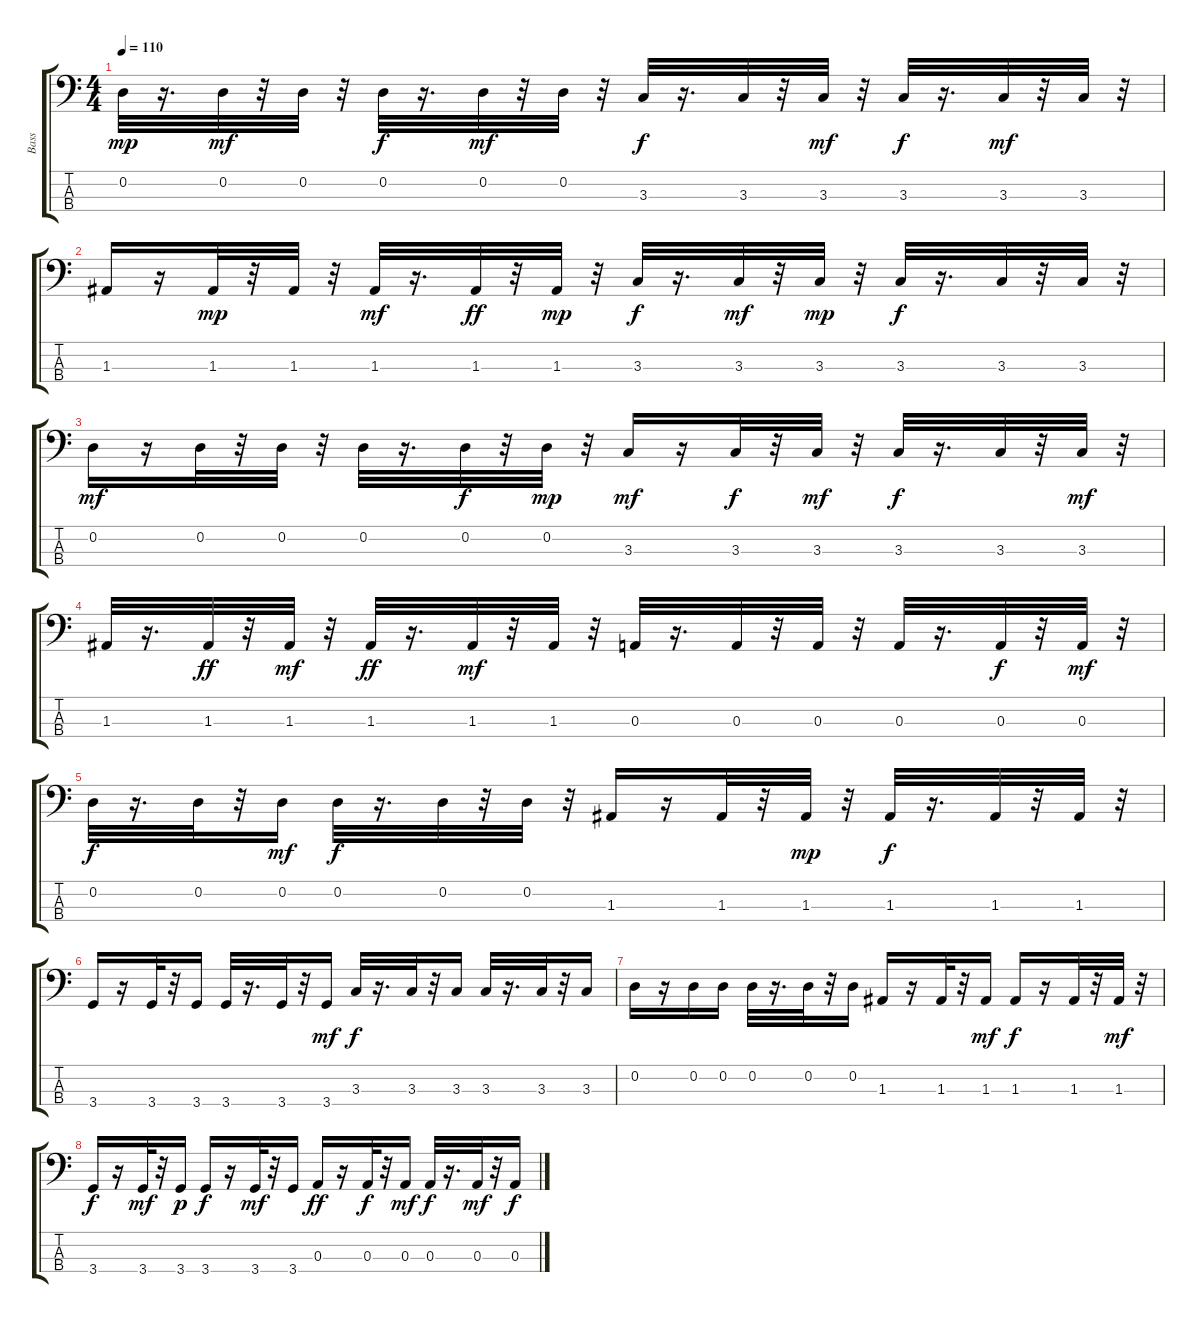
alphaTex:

\track ("Bass" "Bass") {instrument electricbassfinger}
\staff {score tabs}
\tuning (G2 D2 A1 E1) {hide}
\ts (4 4)
\tempo 110
\clef f4
\ks c
0.2.32{dy mp} r.16{d} 0.2.32{dy mf} r.32 0.2.32 r.32 0.2.32{dy f} r.16{d} 0.2.32{dy mf} r.32 0.2.32 r.32 3.3.32{dy f} r.16{d} 3.3.32 r.32 3.3.32{dy mf} r.32 3.3.32{dy f} r.16{d} 3.3.32{dy mf} r.32 3.3.32 r.32 |
1.3.16 r.16 1.3.32{dy mp} r.32 1.3.32 r.32 1.3.32{dy mf} r.16{d} 1.3.32{dy ff} r.32 1.3.32{dy mp} r.32 3.3.32{dy f} r.16{d} 3.3.32{dy mf} r.32 3.3.32{dy mp} r.32 3.3.32{dy f} r.16{d} 3.3.32 r.32 3.3.32 r.32 |
0.2.16{dy mf} r.16 0.2.32 r.32 0.2.32 r.32 0.2.32 r.16{d} 0.2.32{dy f} r.32 0.2.32{dy mp} r.32 3.3.16{dy mf} r.16 3.3.32{dy f} r.32 3.3.32{dy mf} r.32 3.3.32{dy f} r.16{d} 3.3.32 r.32 3.3.32{dy mf} r.32 |
1.3.32 r.16{d} 1.3.32{dy ff} r.32 1.3.32{dy mf} r.32 1.3.32{dy ff} r.16{d} 1.3.32{dy mf} r.32 1.3.32 r.32 0.3.32 r.16{d} 0.3.32 r.32 0.3.32 r.32 0.3.32 r.16{d} 0.3.32{dy f} r.32 0.3.32{dy mf} r.32 |
0.2.32{dy f} r.16{d} 0.2.32 r.32 0.2.16{dy mf} 0.2.32{dy f} r.16{d} 0.2.32 r.32 0.2.32 r.32 1.3.16 r.16 1.3.32 r.32 1.3.32{dy mp} r.32 1.3.32{dy f} r.16{d} 1.3.32 r.32 1.3.32 r.32 |
3.4.16 r.16 3.4.32 r.32 3.4.16 3.4.32 r.16{d} 3.4.32 r.32 3.4.16{dy mf} 3.3.32{dy f} r.16{d} 3.3.32 r.32 3.3.16 3.3.32 r.16{d} 3.3.32 r.32 3.3.16 |
0.2.16 r.16 0.2.16 0.2.16 0.2.32 r.16{d} 0.2.32 r.32 0.2.16 1.3.16 r.16 1.3.32 r.32 1.3.16{dy mf} 1.3.16{dy f} r.16 1.3.32 r.32 1.3.32{dy mf} r.32 |
3.4.16{dy f} r.16 3.4.32{dy mf} r.32 3.4.16{dy p} 3.4.16{dy f} r.16 3.4.32{dy mf} r.32 3.4.16 0.3.16{dy ff} r.16 0.3.32{dy f} r.32 0.3.16{dy mf} 0.3.32{dy f} r.16{d} 0.3.32{dy mf} r.32 0.3.16{dy f}
